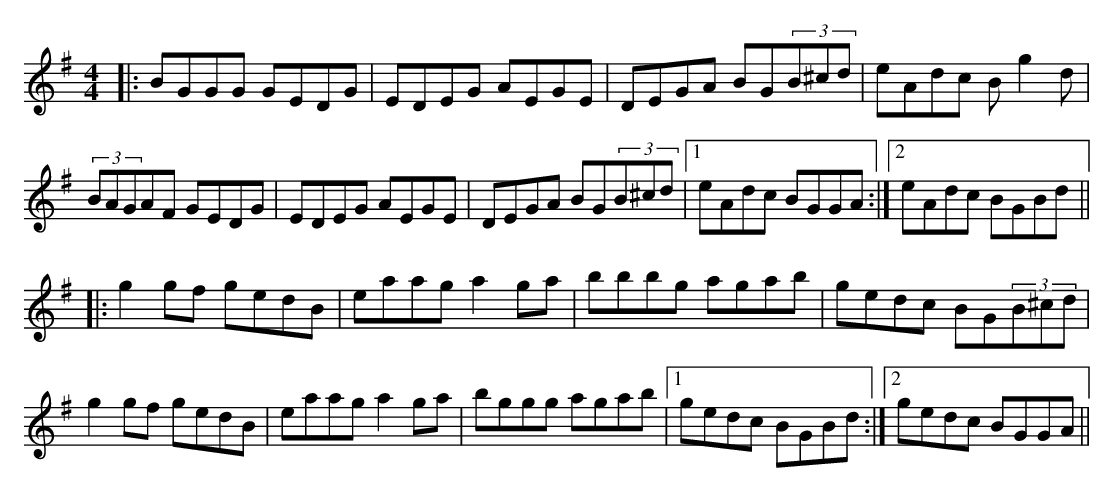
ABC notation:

X:1
M:4/4
K:G
|:BGGG GEDG|EDEG AEGE|DEGA BG(3B^cd|eAdc Bg2d|
(3BAGAF GEDG|EDEG AEGE|DEGA BG(3B^cd|1 eAdc BGGA:|2 eAdc BGBd||
|:g2gf gedB|eaag a2ga|bbbg agab|gedc BG(3B^cd|
g2gf gedB|eaag a2ga|bggg agab|1 gedc BGBd:|2 gedc BGGA||
